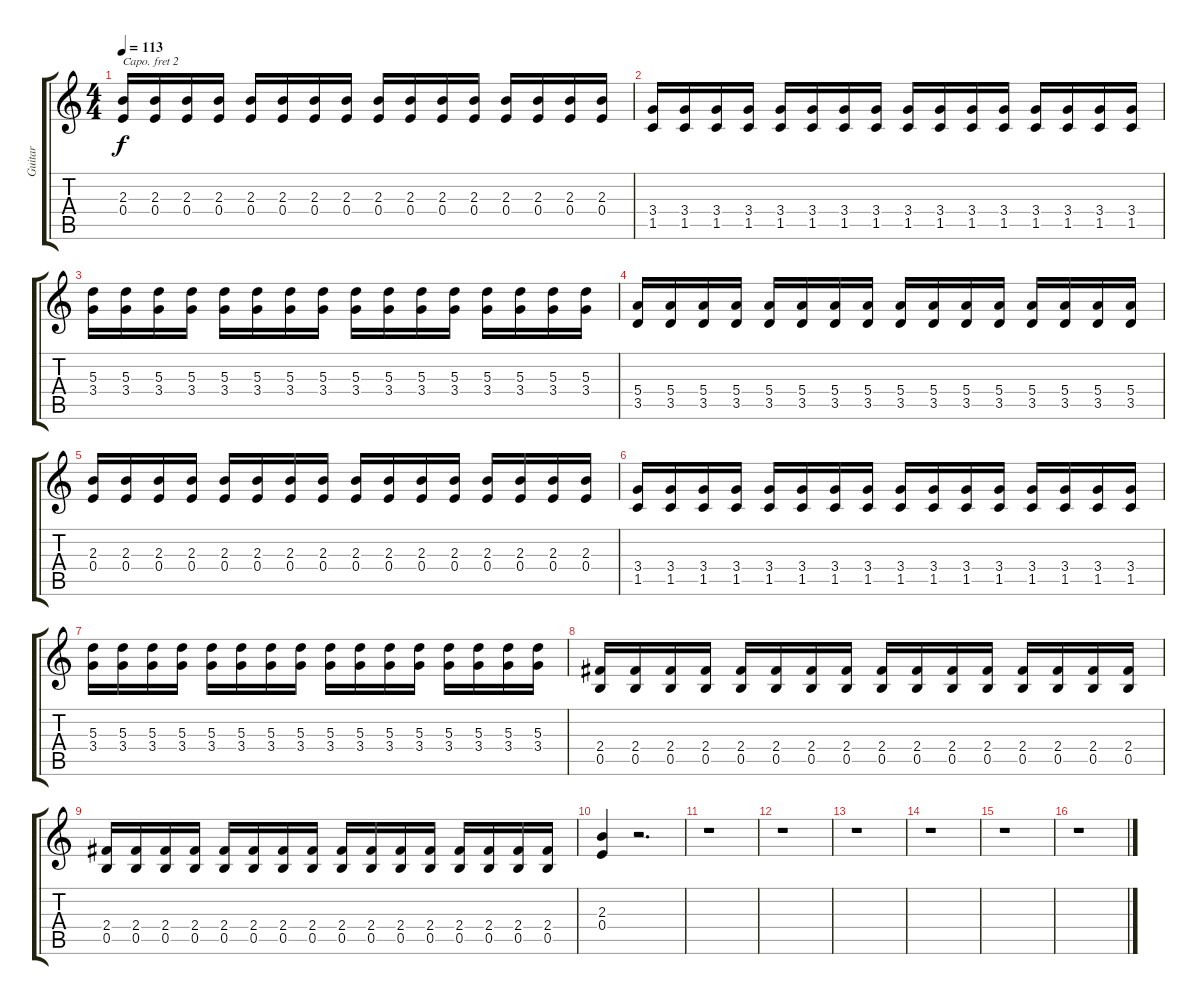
\track ("Guitar" "Guitar") {instrument overdrivenguitar}
\staff {score tabs}
\capo 2
\tuning (E4 B3 G3 D3 A2 E2) {hide}
\ts (4 4)
\tempo 113
\clef g2
\ks c
(2.3 0.4).16{dy f} (2.3 0.4).16 (2.3 0.4).16 (2.3 0.4).16 (2.3 0.4).16 (2.3 0.4).16 (2.3 0.4).16 (2.3 0.4).16 (2.3 0.4).16 (2.3 0.4).16 (2.3 0.4).16 (2.3 0.4).16 (2.3 0.4).16 (2.3 0.4).16 (2.3 0.4).16 (2.3 0.4).16 |
(3.4 1.5).16 (3.4 1.5).16 (3.4 1.5).16 (3.4 1.5).16 (3.4 1.5).16 (3.4 1.5).16 (3.4 1.5).16 (3.4 1.5).16 (3.4 1.5).16 (3.4 1.5).16 (3.4 1.5).16 (3.4 1.5).16 (3.4 1.5).16 (3.4 1.5).16 (3.4 1.5).16 (3.4 1.5).16 |
(5.3 3.4).16 (5.3 3.4).16 (5.3 3.4).16 (5.3 3.4).16 (5.3 3.4).16 (5.3 3.4).16 (5.3 3.4).16 (5.3 3.4).16 (5.3 3.4).16 (5.3 3.4).16 (5.3 3.4).16 (5.3 3.4).16 (5.3 3.4).16 (5.3 3.4).16 (5.3 3.4).16 (5.3 3.4).16 |
(5.4 3.5).16 (5.4 3.5).16 (5.4 3.5).16 (5.4 3.5).16 (5.4 3.5).16 (5.4 3.5).16 (5.4 3.5).16 (5.4 3.5).16 (5.4 3.5).16 (5.4 3.5).16 (5.4 3.5).16 (5.4 3.5).16 (5.4 3.5).16 (5.4 3.5).16 (5.4 3.5).16 (5.4 3.5).16 |
(2.3 0.4).16 (2.3 0.4).16 (2.3 0.4).16 (2.3 0.4).16 (2.3 0.4).16 (2.3 0.4).16 (2.3 0.4).16 (2.3 0.4).16 (2.3 0.4).16 (2.3 0.4).16 (2.3 0.4).16 (2.3 0.4).16 (2.3 0.4).16 (2.3 0.4).16 (2.3 0.4).16 (2.3 0.4).16 |
(3.4 1.5).16 (3.4 1.5).16 (3.4 1.5).16 (3.4 1.5).16 (3.4 1.5).16 (3.4 1.5).16 (3.4 1.5).16 (3.4 1.5).16 (3.4 1.5).16 (3.4 1.5).16 (3.4 1.5).16 (3.4 1.5).16 (3.4 1.5).16 (3.4 1.5).16 (3.4 1.5).16 (3.4 1.5).16 |
(5.3 3.4).16 (5.3 3.4).16 (5.3 3.4).16 (5.3 3.4).16 (5.3 3.4).16 (5.3 3.4).16 (5.3 3.4).16 (5.3 3.4).16 (5.3 3.4).16 (5.3 3.4).16 (5.3 3.4).16 (5.3 3.4).16 (5.3 3.4).16 (5.3 3.4).16 (5.3 3.4).16 (5.3 3.4).16 |
(2.4 0.5).16 (2.4 0.5).16 (2.4 0.5).16 (2.4 0.5).16 (2.4 0.5).16 (2.4 0.5).16 (2.4 0.5).16 (2.4 0.5).16 (2.4 0.5).16 (2.4 0.5).16 (2.4 0.5).16 (2.4 0.5).16 (2.4 0.5).16 (2.4 0.5).16 (2.4 0.5).16 (2.4 0.5).16 |
(2.4 0.5).16 (2.4 0.5).16 (2.4 0.5).16 (2.4 0.5).16 (2.4 0.5).16 (2.4 0.5).16 (2.4 0.5).16 (2.4 0.5).16 (2.4 0.5).16 (2.4 0.5).16 (2.4 0.5).16 (2.4 0.5).16 (2.4 0.5).16 (2.4 0.5).16 (2.4 0.5).16 (2.4 0.5).16 |
(2.3 0.4).4 r.2{d} |
r.1 |
r.1 |
r.1 |
r.1 |
r.1 |
r.1
